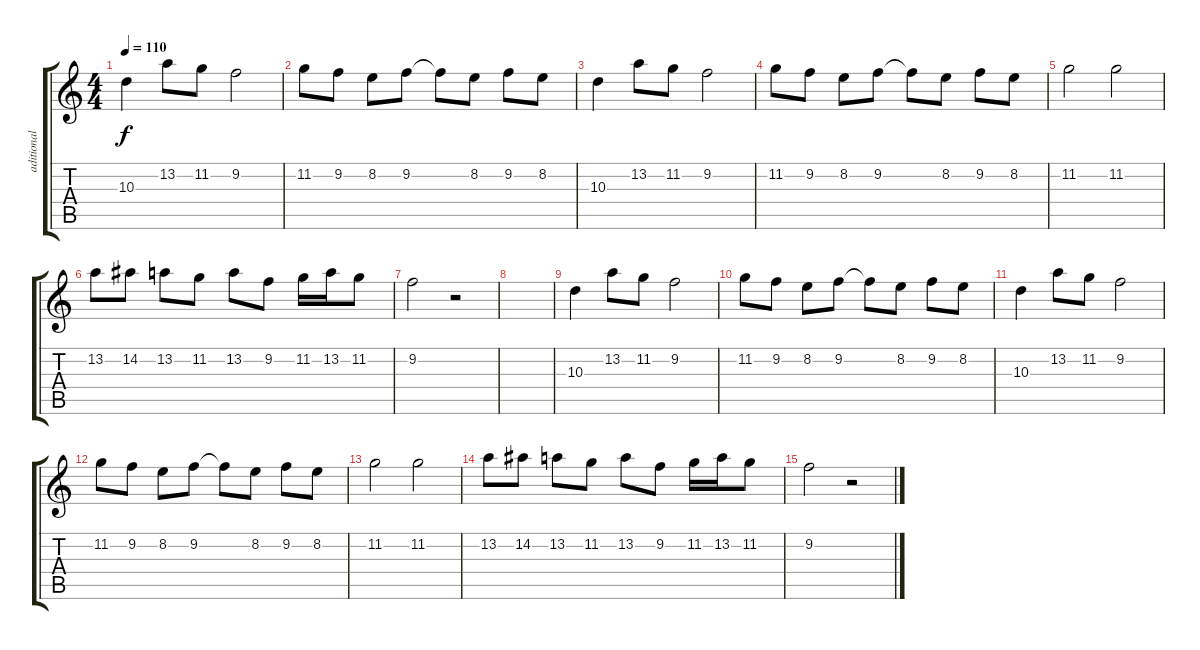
\track ("aditional guitar" "aditional ") {instrument distortionguitar}
\staff {score tabs}
\tuning (Db4 Ab3 E3 B2 Gb2 B1) {hide}
\ts (4 4)
\tempo 110
\clef g2
\ks c
10.3.4{dy f} 13.2.8 11.2.8 9.2.2 |
11.2.8 9.2.8 8.2.8 9.2.8 9.2{t}.8 8.2.8 9.2.8 8.2.8 |
10.3.4 13.2.8 11.2.8 9.2.2 |
11.2.8 9.2.8 8.2.8 9.2.8 9.2{t}.8 8.2.8 9.2.8 8.2.8 |
11.2.2 11.2.2 |
13.2.8 14.2.8 13.2.8 11.2.8 13.2.8 9.2.8 11.2.16 13.2.16 11.2.8 |
9.2.2 r.2 |
|
10.3.4 13.2.8 11.2.8 9.2.2 |
11.2.8 9.2.8 8.2.8 9.2.8 9.2{t}.8 8.2.8 9.2.8 8.2.8 |
10.3.4 13.2.8 11.2.8 9.2.2 |
11.2.8 9.2.8 8.2.8 9.2.8 9.2{t}.8 8.2.8 9.2.8 8.2.8 |
11.2.2 11.2.2 |
13.2.8 14.2.8 13.2.8 11.2.8 13.2.8 9.2.8 11.2.16 13.2.16 11.2.8 |
9.2.2 r.2
